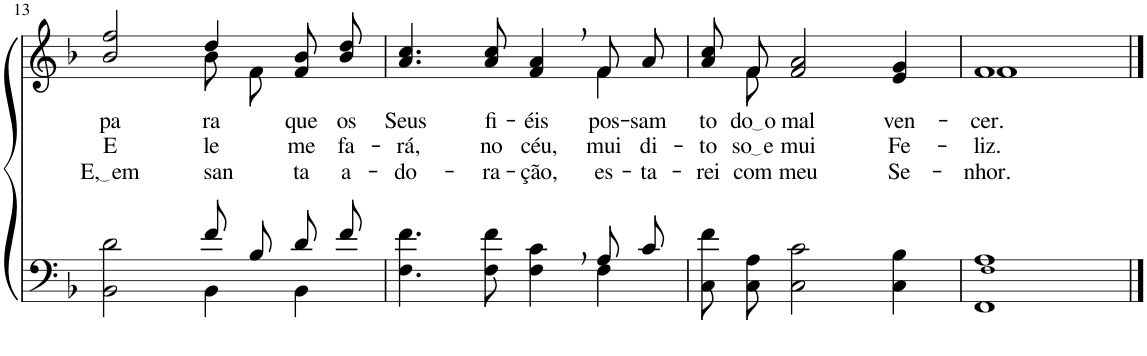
**kern	**kern	**text	**text	**text
*part2	*part1	*part1	*part1	*part1
*staff2	*staff1	*staff1	*staff1	*staff1
*I"Parte III e IV	*I"Parte I e II	*	*	*
!!LO:PB:g=z
*clefF4	*clefG2	*	*	*
*Trd1c2	*Trd1c2	*	*	*
*k[b-]	*k[b-]	*	*	*
*M4/4	*M4/4	*	*	*
=13	=13	=13	=13	=13
*^	*	*	*	*
!	!	!	!LO:LY:b	!LO:LY:b	!LO:LY:b
*	*	*^	*	*	*
2ryy	2BB-\ 2d\	2b-/ 2ff/	2ryy	pa-	E-	E, em
!	!	!	!	!LO:LY:b	!LO:LY:b	!LO:LY:b
8f/L	4BB-\	4dd/	8b-\L	-ra	-le	san-
8B-/J	.	.	8f\J	.	.	.
!	!	!	!	!LO:LY:b	!LO:LY:b	!LO:LY:b
8d/L	4BB-\	8f/ 8b-/L	4ryy	que	me	-ta
!	!	!	!	!LO:LY:b	!LO:LY:b	!LO:LY:b
8f/J	.	8b-/ 8dd/J	.	os	fa-	a-
=14	=14	=14	=14	=14	=14	=14
!	!	!	!	!LO:LY:b	!LO:LY:b	!LO:LY:b
2.ryy	4.F\ 4.f\	4.a/ 4.cc/	2.ryy	Seus	-rá,	-do-
!	!	!	!	!LO:LY:b	!LO:LY:b	!LO:LY:b
.	8F\ 8f\	8a/ 8cc/	.	fi-	no	-ra-
!	!	!	!	!LO:LY:b	!LO:LY:b	!LO:LY:b
.	4F\ 4c\	4f/, 4a/,	.	-éis	céu,	-ção,
!	!	!	!	!LO:LY:b	!LO:LY:b	!LO:LY:b
8A/L	4F\	8f/L	4f\	pos-	mui	es-
!	!	!	!	!LO:LY:b	!LO:LY:b	!LO:LY:b
8c/J	.	8a/J	.	-sam	di-	-ta-
*v	*v	*	*	*	*	*
=15	=15	=15	=15	=15	=15
!	!	!	!LO:LY:b	!LO:LY:b	!LO:LY:b
8C\ 8f\L	8a/ 8cc/L	8ryy	to-	-to-	-rei
!	!	!	!LO:LY:b	!LO:LY:b	!LO:LY:b
8C\ 8A\J	8f/J	8f\	do o	so e	com
!	!	!	!LO:LY:b	!LO:LY:b	!LO:LY:b
2C\ 2c\	2f/ 2a/	2.ryy	mal	mui	meu
!	!	!	!LO:LY:b	!LO:LY:b	!LO:LY:b
4C\ 4B-\	4e/ 4g/	.	ven-	Fe-	Se-
=16	=16	=16	=16	=16	=16
!	!	!	!LO:LY:b	!LO:LY:b	!LO:LY:b
1FF 1F! 1A	1f	1f	-cer.	-liz.	-nhor.
*	*v	*v	*	*	*
==	==	==	==	==
*-	*-	*-	*-	*-
